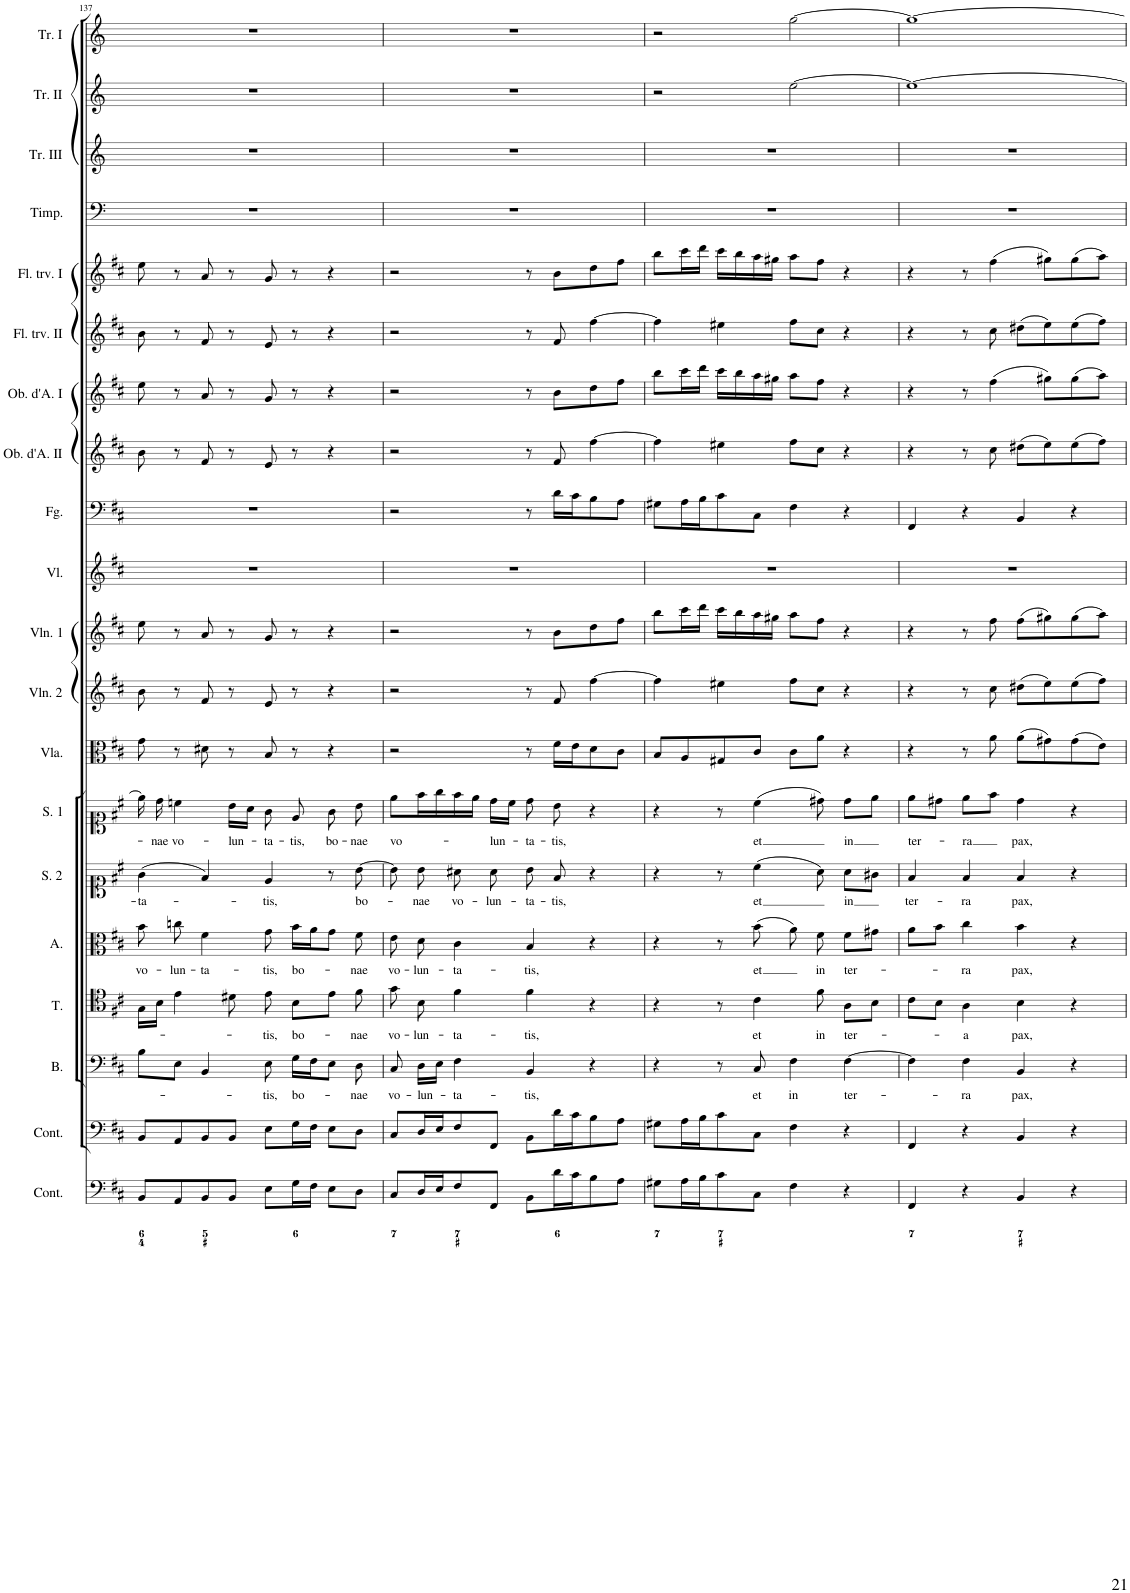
**kern	**kern	**kern	**text	**kern	**text	**kern	**text	**kern	**text	**kern	**text	**kern	**kern	**kern	**kern	**kern	**kern	**kern	**kern	**kern	**kern	**kern	**kern	**kern
*part20	*part19	*part18	*part18	*part17	*part17	*part16	*part16	*part15	*part15	*part14	*part14	*part13	*part12	*part11	*part10	*part9	*part8	*part7	*part6	*part5	*part4	*part3	*part2	*part1
*staff20	*staff19	*staff18	*staff18	*staff17	*staff17	*staff16	*staff16	*staff15	*staff15	*staff14	*staff14	*staff13	*staff12	*staff11	*staff10	*staff9	*staff8	*staff7	*staff6	*staff5	*staff4	*staff3	*staff2	*staff1
*I"Continuo	*I"Continuo	*I"Basso	*	*I"Tenore	*	*I"Alto	*	*I"Soprano 2	*	*I"Soprano 1	*	*I"Viola	*I"Violino 2	*I"Violino 1	*I"Violino solo	*I"Fagotti	*I"Oboe d'Amore II	*I"Oboe d'Amore I	*I"Flauto traverso II	*I"Flauto traverso I	*I"Timpani	*I"Tromba III	*I"Tromba II	*I"Tromba I
*I'Cont.	*I'Cont.	*I'B.	*	*I'T.	*	*I'A.	*	*I'S. 2	*	*I'S. 1	*	*I'Vla.	*I'Vln. 2	*I'Vln. 1	*I'Vl.	*I'Fg.	*I'Ob. d'A. II	*I'Ob. d'A. I	*I'Fl. trv. II	*I'Fl. trv. I	*I'Timp.	*I'Tr. III	*I'Tr. II	*I'Tr. I
!!LO:PB:g=z
*clefF4	*clefF4	*clefF4	*	*clefC4	*	*clefC3	*	*clefC1	*	*clefC1	*	*clefC3	*clefG2	*clefG2	*clefG2	*clefF4	*clefG2	*clefG2	*clefG2	*clefG2	*clefF4	*clefG2	*clefG2	*clefG2
*	*	*	*	*	*	*	*	*	*	*	*	*	*	*	*	*	*	*	*	*	*Trd-1c-2	*Trd-1c-2	*Trd-1c-2	*Trd-1c-2
*k[f#c#]	*k[f#c#]	*k[f#c#]	*	*k[f#c#]	*	*k[f#c#]	*	*k[f#c#]	*	*k[f#c#]	*	*k[f#c#]	*k[f#c#]	*k[f#c#]	*k[f#c#]	*k[f#c#]	*k[f#c#]	*k[f#c#]	*k[f#c#]	*k[f#c#]	*k[]	*k[]	*k[]	*k[]
*M4/4	*M4/4	*M4/4	*	*M4/4	*	*M4/4	*	*M4/4	*	*M4/4	*	*M4/4	*M4/4	*M4/4	*M4/4	*M4/4	*M4/4	*M4/4	*M4/4	*M4/4	*M4/4	*M4/4	*M4/4	*M4/4
*met(c)	*met(c)	*met(c)	*	*met(c)	*	*met(c)	*	*met(c)	*	*met(c)	*	*met(c)	*met(c)	*met(c)	*met(c)	*met(c)	*met(c)	*met(c)	*met(c)	*met(c)	*met(c)	*met(c)	*met(c)	*met(c)
=137	=137	=137	=137	=137	=137	=137	=137	=137	=137	=137	=137	=137	=137	=137	=137	=137	=137	=137	=137	=137	=137	=137	=137	=137
!	!	!	!	!	!	!	!LO:LY:b	!	!LO:LY:b	!	!	!	!	!	!	!	!	!	!	!	!	!	!	!
8BB/L	8BB/L	8B\L	.	16G\LL	.	8b\	vo-	(4g\	-ta-	16ee\]	.	8g\	8b\	8ee\	1r	1r	8b\	8ee\	8b\	8ee\	1r	1r	1r	1r
!	!	!	!	!	!	!	!	!	!	!	!LO:LY:b	!	!	!	!	!	!	!	!	!	!	!	!	!
.	.	.	.	16B\JJ	.	.	.	.	.	16dd\	-nae	.	.	.	.	.	.	.	.	.	.	.	.	.
!	!	!	!	!	!	!	!LO:LY:b	!	!	!	!LO:LY:b	!	!	!	!	!	!	!	!	!	!	!	!	!
8AA/	8AA/	8E\J	.	4e\	.	8ccn\	-lun-	.	.	4ccn\	vo-	8r	8r	8r	.	.	8r	8r	8r	8r	.	.	.	.
!	!	!	!	!	!	!	!LO:LY:b	!	!	!	!	!	!	!	!	!	!	!	!	!	!	!	!	!
8BB/	8BB/	4BB/	.	.	.	4f#\	-ta-	4f#/)	.	.	.	8d#X\	8f#/	8a/	.	.	8f#/	8a/	8f#/	8a/	.	.	.	.
!	!	!	!	!	!	!	!	!	!	!	!LO:LY:b	!	!	!	!	!	!	!	!	!	!	!	!	!
8BB/J	8BB/J	.	.	8d#X\	.	.	.	.	.	16b\LL	-lun-	8r	8r	8r	.	.	8r	8r	8r	8r	.	.	.	.
.	.	.	.	.	.	.	.	.	.	16a\JJ	.	.	.	.	.	.	.	.	.	.	.	.	.	.
!	!	!	!LO:LY:b	!	!LO:LY:b	!	!LO:LY:b	!	!LO:LY:b	!	!LO:LY:b	!	!	!	!	!	!	!	!	!	!	!	!	!
8E\L	8E\L	8E\	-tis,	8e\	-tis,	8g\	-tis,	4e/	-tis,	8g\	-ta-	8B/	8e/	8g/	.	.	8e/	8g/	8e/	8g/	.	.	.	.
!	!	!	!LO:LY:b	!	!LO:LY:b	!	!LO:LY:b	!	!	!	!LO:LY:b	!	!	!	!	!	!	!	!	!	!	!	!	!
16G\L	16G\L	16G\LL	bo-	8B\L	bo-	16b\LL	bo-	.	.	8e/	-tis,	8r	8r	8r	.	.	8r	8r	8r	8r	.	.	.	.
16F#\JJ	16F#\JJ	16F#\J	.	.	.	16a\J	.	.	.	.	.	.	.	.	.	.	.	.	.	.	.	.	.	.
!	!	!	!	!	!	!	!	!	!	!	!LO:LY:b	!	!	!	!	!	!	!	!	!	!	!	!	!
8E\L	8E\L	8E\J	.	8e\J	.	8g\J	.	8r	.	8g\	bo-	4r	4r	4r	.	.	4r	4r	4r	4r	.	.	.	.
!	!	!	!LO:LY:b	!	!LO:LY:b	!	!LO:LY:b	!	!LO:LY:b	!	!LO:LY:b	!	!	!	!	!	!	!	!	!	!	!	!	!
8D\J	8D\J	8D\	-nae	8f#\	-nae	8f#\	-nae	[8b\	bo-	8b\	nae	.	.	.	.	.	.	.	.	.	.	.	.	.
=138	=138	=138	=138	=138	=138	=138	=138	=138	=138	=138	=138	=138	=138	=138	=138	=138	=138	=138	=138	=138	=138	=138	=138	=138
!	!	!	!LO:LY:b	!	!LO:LY:b	!	!LO:LY:b	!	!	!	!LO:LY:b	!	!	!	!	!	!	!	!	!	!	!	!	!
8C#/L	8C#/L	8C#/	vo-	8g\	vo-	8e\	vo-	8b\]	.	8ee\L	vo-	2r	2r	2r	1r	2r	2r	2r	2r	2r	1r	1r	1r	1r
!	!	!	!LO:LY:b	!	!LO:LY:b	!	!LO:LY:b	!	!LO:LY:b	!	!	!	!	!	!	!	!	!	!	!	!	!	!	!
16D/L	16D/L	16D\LL	-lun-	8B\	-lun-	8d\	-lun-	8b\	-nae	16ff#\L	.	.	.	.	.	.	.	.	.	.	.	.	.	.
16E/J	16E/J	16E\JJ	.	.	.	.	.	.	.	16gg\	.	.	.	.	.	.	.	.	.	.	.	.	.	.
!	!	!	!LO:LY:b	!	!LO:LY:b	!	!LO:LY:b	!	!LO:LY:b	!	!	!	!	!	!	!	!	!	!	!	!	!	!	!
8F#/	8F#/	4F#\	-ta-	4f#\	-ta-	4c#\	-ta-	8a#X\	vo-	16ff#\	.	.	.	.	.	.	.	.	.	.	.	.	.	.
.	.	.	.	.	.	.	.	.	.	16ee\JJ	.	.	.	.	.	.	.	.	.	.	.	.	.	.
!	!	!	!	!	!	!	!	!	!LO:LY:b	!	!LO:LY:b	!	!	!	!	!	!	!	!	!	!	!	!	!
8FF#/J	8FF#/J	.	.	.	.	.	.	8a#\	-lun-	16dd\LL	-lun-	.	.	.	.	.	.	.	.	.	.	.	.	.
.	.	.	.	.	.	.	.	.	.	16cc#\JJ	.	.	.	.	.	.	.	.	.	.	.	.	.	.
!	!	!	!LO:LY:b	!	!LO:LY:b	!	!LO:LY:b	!	!LO:LY:b	!	!LO:LY:b	!	!	!	!	!	!	!	!	!	!	!	!	!
8BB\L	8BB\L	4BB/	-tis,	4f#\	-tis,	4B/	-tis,	8b\	-ta-	8dd\	-ta-	8r	8r	8r	.	8r	8r	8r	8r	8r	.	.	.	.
!	!	!	!	!	!	!	!	!	!LO:LY:b	!	!LO:LY:b	!	!	!	!	!	!	!	!	!	!	!	!	!
16d\L	16d\L	.	.	.	.	.	.	8f#/	-tis,	8b\	-tis,	16f#\LL	8f#/	8b\L	.	16d\LL	8f#/	8b\L	8f#/	8b\L	.	.	.	.
16c#\J	16c#\J	.	.	.	.	.	.	.	.	.	.	16e\J	.	.	.	16c#\J	.	.	.	.	.	.	.	.
8B\	8B\	4r	.	4r	.	4r	.	4r	.	4r	.	8d\	[4ff#\	8dd\	.	8B\	[4ff#\	8dd\	[4ff#\	8dd\	.	.	.	.
8A\J	8A\J	.	.	.	.	.	.	.	.	.	.	8c#\J	.	8ff#\J	.	8A\J	.	8ff#\J	.	8ff#\J	.	.	.	.
=139	=139	=139	=139	=139	=139	=139	=139	=139	=139	=139	=139	=139	=139	=139	=139	=139	=139	=139	=139	=139	=139	=139	=139	=139
8G#X\L	8G#X\L	4r	.	4r	.	4r	.	4r	.	4r	.	8B/L	4ff#\]	8bb\L	1r	8G#X\L	4ff#\]	8bb\L	4ff#\]	8bb\L	1r	1r	2r	2r
16A\L	16A\L	.	.	.	.	.	.	.	.	.	.	8A/	.	16ccc#\L	.	16A\L	.	16ccc#\L	.	16ccc#\L	.	.	.	.
16B\J	16B\J	.	.	.	.	.	.	.	.	.	.	.	.	16ddd\JJ	.	16B\J	.	16ddd\JJ	.	16ddd\JJ	.	.	.	.
8c#\	8c#\	8r	.	8r	.	8r	.	8r	.	8r	.	8G#X/	4ee#X\	16ccc#\LL	.	8c#\	4ee#X\	16ccc#\LL	4ee#X\	16ccc#\LL	.	.	.	.
.	.	.	.	.	.	.	.	.	.	.	.	.	.	16bb\	.	.	.	16bb\	.	16bb\	.	.	.	.
!	!	!	!LO:LY:b	!	!LO:LY:b	!	!LO:LY:b	!	!LO:LY:b	!	!LO:LY:b	!	!	!	!	!	!	!	!	!	!	!	!	!
8C#\J	8C#\J	8C#/	et	4c#\	et	(8b\	et	(4cc#\	et	(4cc#\	et	8c#/J	.	16aa\	.	8C#\J	.	16aa\	.	16aa\	.	.	.	.
.	.	.	.	.	.	.	.	.	.	.	.	.	.	16gg#X\JJ	.	.	.	16gg#X\JJ	.	16gg#X\JJ	.	.	.	.
!	!	!	!LO:LY:b	!	!	!	!	!	!	!	!	!	!	!	!	!	!	!	!	!	!	!	!	!
4F#\	4F#\	4F#\	in	.	.	8a\)	.	.	.	.	.	8c#\L	8ff#\L	8aa\L	.	4F#\	8ff#\L	8aa\L	8ff#\L	8aa\L	.	.	[2ee\	[2gg\
!	!	!	!	!	!LO:LY:b	!	!LO:LY:b	!	!	!	!	!	!	!	!	!	!	!	!	!	!	!	!	!
.	.	.	.	8f#\	in	8f#\	in	8a\)	.	8dd#X\)	.	8a\J	8cc#\J	8ff#\J	.	.	8cc#\J	8ff#\J	8cc#\J	8ff#\J	.	.	.	.
!	!	!	!LO:LY:b	!	!LO:LY:b	!	!LO:LY:b	!	!LO:LY:b	!	!LO:LY:b	!	!	!	!	!	!	!	!	!	!	!	!	!
4r	4r	[4F#\	ter-	8A\L	ter-	8f#\L	ter-	8a\L	in	8dd#\L	in	4r	4r	4r	.	4r	4r	4r	4r	4r	.	.	.	.
.	.	.	.	8B\J	.	8g#X\J	.	8g#X\J	.	8ee\J	.	.	.	.	.	.	.	.	.	.	.	.	.	.
=140	=140	=140	=140	=140	=140	=140	=140	=140	=140	=140	=140	=140	=140	=140	=140	=140	=140	=140	=140	=140	=140	=140	=140	=140
!	!	!	!	!	!	!	!	!	!LO:LY:b	!	!LO:LY:b	!	!	!	!	!	!	!	!	!	!	!	!	!
4FF#/	4FF#/	4F#\]	.	8c#\L	.	8a\L	.	4f#/	ter-	8ee\L	ter-	4r	4r	4r	1r	4FF#/	4r	4r	4r	4r	1r	1r	1ee_	1gg_
.	.	.	.	8B\J	.	8b\J	.	.	.	8dd#X\J	.	.	.	.	.	.	.	.	.	.	.	.	.	.
!	!	!	!LO:LY:b	!	!LO:LY:b	!	!LO:LY:b	!	!LO:LY:b	!	!LO:LY:b	!	!	!	!	!	!	!	!	!	!	!	!	!
4r	4r	4F#\	-ra	4A\	-a	4cc#\	-ra	4f#/	-ra	8ee\L	-ra	8r	8r	8r	.	4r	8r	8r	8r	8r	.	.	.	.
.	.	.	.	.	.	.	.	.	.	8ff#\J	.	8a\	8cc#\	8ff#\	.	.	8cc#\	(4ff#\	8cc#\	(4ff#\	.	.	.	.
!	!	!	!LO:LY:b	!	!LO:LY:b	!	!LO:LY:b	!	!LO:LY:b	!	!LO:LY:b	!	!	!	!	!	!	!	!	!	!	!	!	!
4BB/	4BB/	4BB/	pax,	4B\	pax,	4b\	pax,	4f#/	pax,	4dd#\	pax,	(8a\L	(8dd#X\L	(8ff#\L	.	4BB/	(8dd#X\L	.	(8dd#X\L	.	.	.	.	.
.	.	.	.	.	.	.	.	.	.	.	.	8g#X\)	8ee\)	8gg#X\)	.	.	8ee\)	8gg#X\L)	8ee\)	8gg#X\L)	.	.	.	.
4r	4r	4r	.	4r	.	4r	.	4r	.	4r	.	(8g#\	(8ee\	(8gg#\	.	4r	(8ee\	(8gg#\	(8ee\	(8gg#\	.	.	.	.
.	.	.	.	.	.	.	.	.	.	.	.	8e\J)	8ff#\J)	8aa\J)	.	.	8ff#\J)	8aa\J)	8ff#\J)	8aa\J)	.	.	.	.
=	=	=	=	=	=	=	=	=	=	=	=	=	=	=	=	=	=	=	=	=	=	=	=	=
*-	*-	*-	*-	*-	*-	*-	*-	*-	*-	*-	*-	*-	*-	*-	*-	*-	*-	*-	*-	*-	*-	*-	*-	*-
